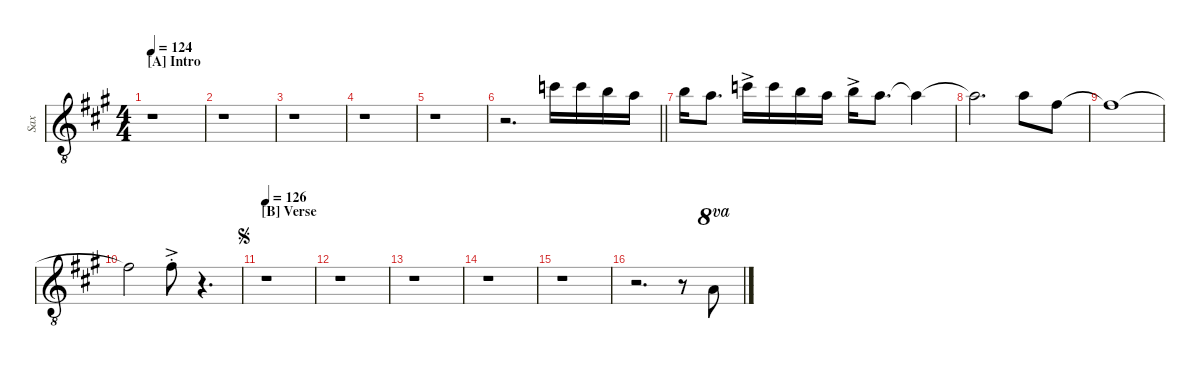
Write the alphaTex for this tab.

\hideDynamics
\bracketExtendMode groupsimilarinstruments
\otherSystemsTrackNameOrientation horizontal
\track ("Sax" "Sax") {defaultSystemsLayout 8 instrument tenorsax}
\staff {score}
\tuning (E4 B3 G3 D3 A2 E2)
\ts (4 4)
\section ("A" "Intro")
\tempo 124
\clef g2
\ottava 8vb
\ks a
r.1{dy mf instrument tenorsax beam Down} |
r.1{beam Down} |
r.1{beam Down} |
r.1{beam Down} |
r.1{beam Down} |
\barLineRight lightlight
r.2{d beam Down} 8.1{acc forcenatural}.16{beam Down} 8.1{acc forcenatural}.16{beam Down} 7.1{acc forcenatural}.16{beam Down} 5.1{acc forcenatural}.16{beam Down} |
7.1{acc forcenatural}.16{beam Down} 5.1{acc forcenatural}.8{d beam Down} 8.1{ac acc forcenatural}.16{dy f beam Down} 8.1{acc forcenatural}.16{beam Down} 7.1{acc forcenatural}.16{beam Down} 5.1{acc forcenatural}.16{beam Down} 7.1{ac acc forcenatural}.16{dy mf beam Down} 5.1{acc forcenatural}.8{d beam Down} 5.1{t acc forcenatural}.4{beam Down} |
5.1{t acc forcenatural}.2{d beam Down} 5.1{acc forcenatural}.8{beam Down} 2.1{acc #}.8{beam Down} |
2.1{t acc #}.1{beam Down} |
2.1{t acc #}.2{beam Down} 2.1{ac st acc #}.8{beam Down} r.4{d beam Down} |
\section ("B" "Verse")
\jump segno
\tempo 126
r.1{beam Down} |
r.1{beam Down} |
r.1{beam Down} |
r.1{beam Down} |
r.1{beam Down} |
r.2{d beam Down} r.8{beam Down} 5.1{acc forcenatural}.8{ot 8va beam Up}
